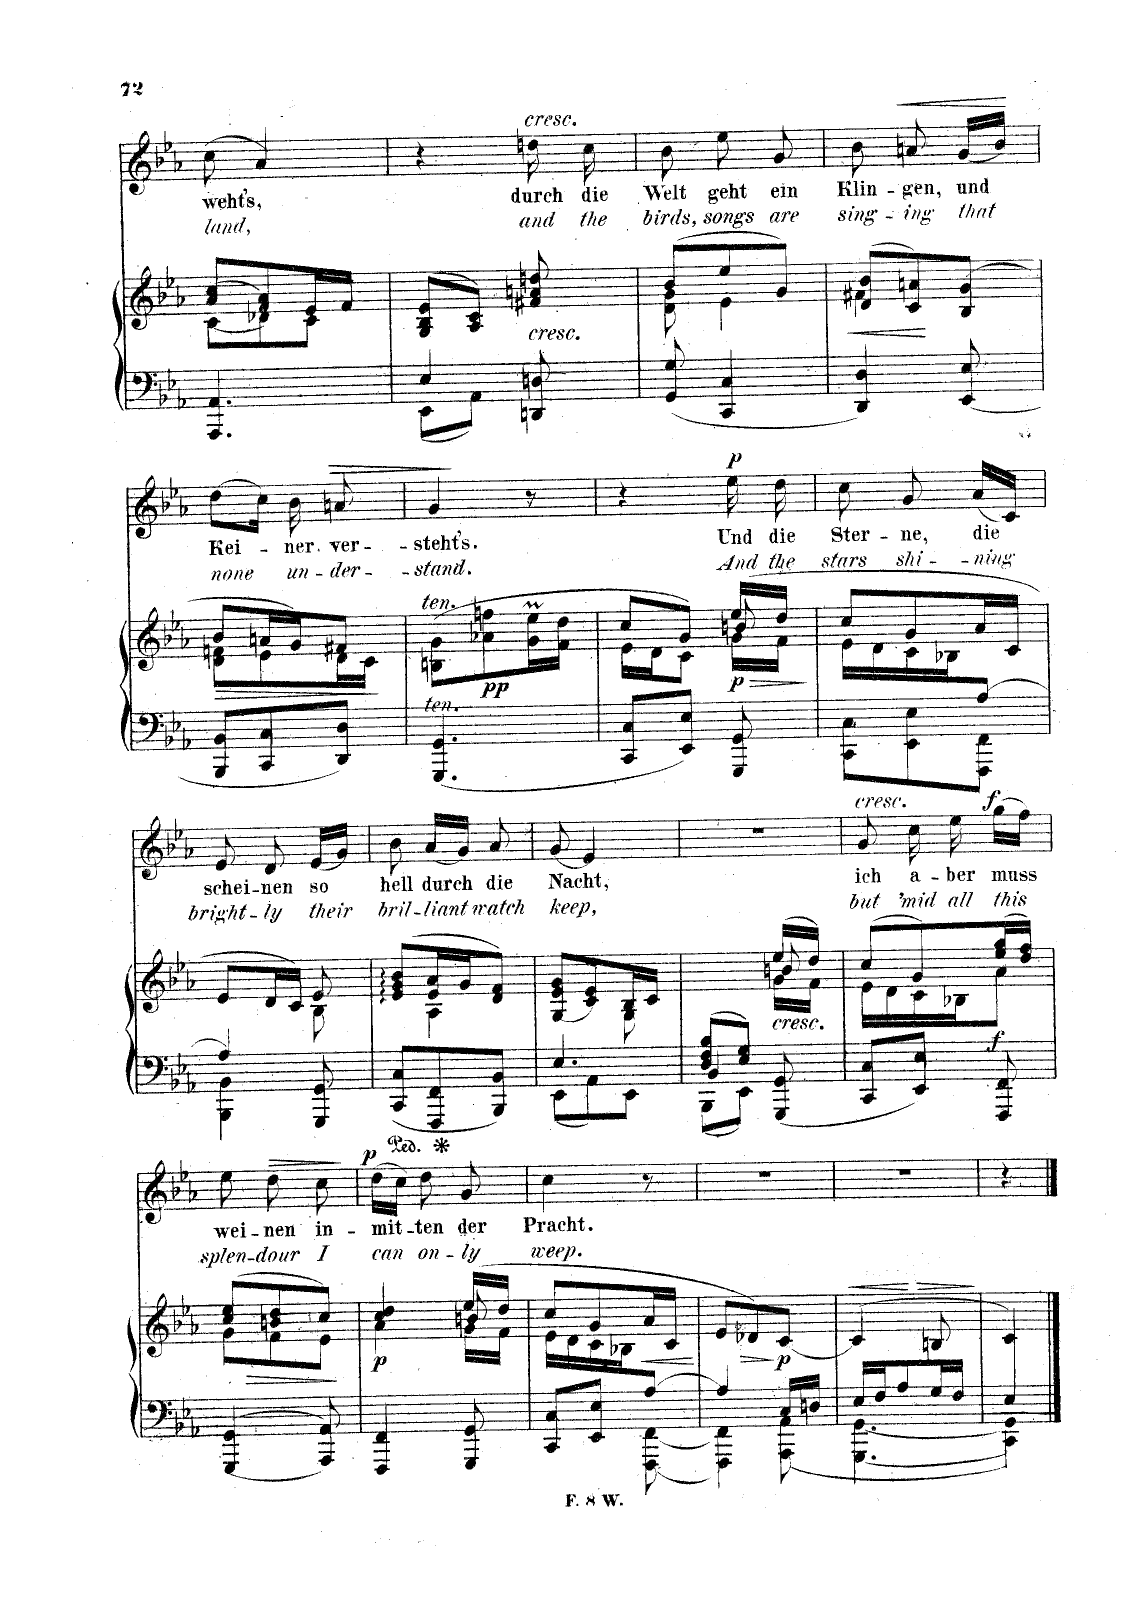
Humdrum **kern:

**kern	**kern	**dynam	**kern	**text	**text	**dynam
*part2	*part2	*part2	*part1	*part1	*part1	*part1
*staff3	*staff2	*staff2/3	*staff1	*staff1	*staff1	*staff1
*I"Pianoforte	*	*	*I"Singstimme Voice	*	*	*
*I'Pno	*	*	*	*	*	*
*clefF4	*clefG2	*	*clefG2	*	*	*
*k[b-e-a-]	*k[b-e-a-]	*	*k[b-e-a-]	*	*	*
*M3/8	*M3/8	*	*M3/8	*	*	*
=14	=14	=14	=14	=14	=14	=14
*	*^	*	*	*	*	*
4.AAA-/ 4.AA-/	(8a-/ 8cc/L	(8c\L	.	(8cc\	-weht’s,	land,	.
.	8f/ 8a-/)	8d-X\)	.	4a-/)	.	.	.
.	16e-/L	8c\J	.	.	.	.	.
.	16f/JJ	.	.	.	.	.	.
*	*v	*v	*	*	*	*	*
=15	=15	=15	=15	=15	=15	=15
*^	*	*	*	*	*	*
4E-/	8EE-\L	(>8G/ 8B-/ 8e-/L	.	4r	.	.	.
.	8AA-\J	8A-/ 8c/J)	.	.	.	.	.
!	!	!	!	!LO:TX:a:i:t=cresc.	!	!	!
!	!	!LO:TX:b:i:t=cresc.	!	!	!	!	!
8DDn/ 8Dn/	8ryy	8f#X/ 8an/ 8ddn/	.	16ddn\	durch	and	.
.	.	.	.	16cc\	die	the	.
*v	*v	*	*	*	*	*	*
=16	=16	=16	=16	=16	=16	=16
*	*^	*	*	*	*	*
8GG/ 8G/	(8b-/L	8d\ 8g\	.	8b-\	Welt	birds,	.
4CC/ 4C/	8ee-/	4e-\	.	8ee-\	geht	songs	.
.	8g/J)	.	.	8g/	ein	are	.
=17	=17	=17	=17	=17	=17	=17	=17
!	!	!	!LO:HP:b	!	!	!	!
4DD/ 4D/	(8d/ 8b-/L	4f#X\	<	8b-\	Klin-	sing-	.
!	!	!	!	!	!	!	!LO:HP:b
.	8c/ 8an/)	.	.	8an/	-gen,	-ing	<
8EE-/ 8E-/	(>8B-/ 8g/J	8ryy	[	(16g/LL	und	that	.
.	.	.	.	16b-/JJ)	.	.	.
*	*v	*v	*	*	*	*	*
.	.	.	.	.	.	[
=18	=18	=18	=18	=18	=18	=18
!	!	!LO:HP:b	!	!	!	!
*	*^	*	*	*	*	*
8BBB-/ 8BB-/L	8b-/L	8d\ 8fn\L	>	(8dd\L	Kei-	none	.
8CC/ 8C/	16an/L	8e-\	.	16cc\Jk)	.	.	.
.	16g/J)	.	.	16b-\	-ner	un-	.
!	!	!	!	!	!	!	!LO:HP:b
8DD/ 8D/J	8f#X/J	16d\L	.	8an/	ver-	-der-	>
.	.	16c\JJ	.	.	.	.	.
*	*v	*v	*	*	*	*	*
.	.	]	.	.	.	.
=19	=19	=19	=19	=19	=19	=19
!	!LO:TX:a:i:t=ten.	!	!	!	!	!
!LO:TX:a:i:t=ten.	!	!	!	!	!	!
4.GGG/ 4.GG/	(8Bn\ 8g\L	.	4g/	-steht’s.	-stand.	.
!	!	!LO:DY:b	!	!	!	!
.	8a-X\ 8ffn\	pp	.	.	.	.
.	16g\M 16ee-\ML	.	8r	.	.	]
.	16f\ 16dd\JJ	.	.	.	.	.
=20	=20	=20	=20	=20	=20	=20
*	*^	*	*	*	*	*
*	*	*^	*	*	*	*	*
8CC/ 8C/L	8cc/L	16e-\LL	4ryy	.	4r	.	.	.
.	.	16d\J	.	.	.	.	.	.
8EE-/ 8E-/J	8g/J)	8c\J	.	.	.	.	.	.
!	!	!	!	!LO:HP:b	!	!	!	!
!	!	!	!	!LO:DY:n=1:b	!	!	!	!LO:DY:a
8GGG/ 8GG/	(16ee-/LL	16g\LL	8bn/	> p	16ee-\	Und	And	p
.	16dd/JJ	16f\JJ	.	.	16dd\	die	the	.
*	*v	*v	*v	*	*	*	*	*
.	.	]	.	.	.	.
=21	=21	=21	=21	=21	=21	=21
*^	*^	*	*	*	*	*
4ryy	8CC\ 8C\L	8cc/L	16e-\LL	.	8cc\	Ster-	stars	.
.	.	.	16d\	.	.	.	.	.
.	8EE-\ 8E-\	8g/	16c\	.	8g/	-ne,	shi-	.
.	.	.	16B-X\J	.	.	.	.	.
[8A-/J	8FFF\ 8FF\J	16a-/L	8ryy	.	(16a-/LL	die	-ning	.
.	.	16c/JJ	.	.	16c/JJ)	.	.	.
=22	=22	=22	=22	=22	=22	=22	=22	=22
4A-\]	4BBB-\ 4BB-\	8e-/L	4ryy	.	8e-/	schei-	bright-	.
.	.	16d/L	.	.	8d/	-nen	-ly	.
.	.	16c/JJ)	.	.	.	.	.	.
8ryy	8GGG/ 8GG/	8e-/	8B-\	.	(16e-/LL	so	their	.
.	.	.	.	.	16g/JJ)	.	.	.
*v	*v	*	*	*	*	*	*	*
=23	=23	=23	=23	=23	=23	=23	=23
8CC/ 8C/L	(8e-/ 8g/ 8b-/L	8ryy	.	8b-\	hell	bril-	.
8FFF/ 8FF/	16e-/ 16a-/L	4A-\	.	(16a-/LL	durch	-liant	.
.	16g/J	.	.	16g/JJ)	.	.	.
8BBB-/ 8BB-/J	8d/ 8f/J)	.	.	8a-/	die	watch	.
=24	=24	=24	=24	=24	=24	=24	=24
*^	*	*	*	*	*	*	*
4.E-/	8EE-\L	(8G/ 8e-/ 8g/L	4ryy	.	(8g/	Nacht,	keep,	.
.	8AA-\	8c/ 8e-/)	.	.	4e-/)	.	.	.
.	8EE-\J	16B-/L	8G\	.	.	.	.	.
.	.	16c/JJ	.	.	.	.	.	.
=25	=25	=25	=25	=25	=25	=25	=25	=25
*	*^	*	*^	*	*	*	*	*
8D/ 8F/ 8B-/L	4BB-/	8BBB-\L	4ryy	4ryy	4ryy	.	4.r	.	.	.
8E-/ 8G/J	.	8EE-\J	.	.	.	.	.	.	.	.
!	!	!	!LO:TX:b:i:t=cresc.	!	!	!	!	!	!	!
8ryy	8GGG/ 8GG/	8ryy	(16ee-/LL	16g\LL	8bn/	.	.	.	.	.
.	.	.	16dd/JJ)	16f\JJ	.	.	.	.	.	.
*v	*v	*v	*	*	*	*	*	*	*	*
*	*	*v	*v	*	*	*	*	*
=26	=26	=26	=26	=26	=26	=26	=26
!	!	!	!	!LO:TX:a:i:t=cresc.	!	!	!
8CC/ 8C/L	(8cc/L	16e-\LL	.	8g/	ich	but	.
.	.	16d\	.	.	.	.	.
8EE-/ 8E-/J	8g/)	16c\	.	16cc\	a-	’mid	.
.	.	16B-X\J	.	16ee-\	-ber	all	.
!	!	!	!LO:DY:b	!	!	!	!LO:DY:a
8FFF/ 8FF/	(16ee-/ 16gg/L	8a-\J	f	(16gg\LL	muss	this	f
.	16dd/ 16ff/JJ)	.	.	16ff\JJ)	.	.	.
=27	=27	=27	=27	=27	=27	=27	=27
!	!	!	!LO:HP:b	!	!	!	!
4GGG/ 4GG/	(8cc/ 8ee-/L	8g\L	>	8ee-\	wei-	splen-	.
!	!	!	!	!	!	!	!LO:HP:b
.	8bn/ 8dd/	8f\	.	8dd\	-nen	-dour	>
8AAA-/ 8AA-/	8cc/J)	8e-\J	.	8cc\	in-	I	.
*	*v	*v	*	*	*	*	*
.	.	]	.	.	.	]
=28	=28	=28	=28	=28	=28	=28
*	*^	*	*	*	*	*
*	*	*^	*	*	*	*	*
!	!	!	!	!LO:DY:b	!	!	!	!LO:DY:a
4FFF/ 4FF/	4cc/ 4dd/	4a-\	4ryy	p	(16dd\LL	-mit-	can	p
.	.	.	.	.	16cc\JJ)	.	.	.
.	.	.	.	.	8dd\	-ten	on-	.
8GGG/ 8GG/	(16ee-/LL	16g\LL	8bn/	.	8g/	der	-ly	.
.	16dd/JJ	16f\JJ	.	.	.	.	.	.
*	*	*v	*v	*	*	*	*	*
=29	=29	=29	=29	=29	=29	=29	=29
*^	*	*	*	*	*	*	*
4ryy	8CC/ 8C/L	8cc/L	16e-\LL	.	4cc\	Pracht.	weep.	.
.	.	.	16d\	.	.	.	.	.
.	8EE-/ 8E-/J	8g/	16c\	.	.	.	.	.
.	.	.	16B-X\J	.	.	.	.	.
!	!	!	!	!LO:HP:b	!	!	!	!
[8A-/J	[8FFF\ [8FF\	16a-/L	8ryy	<	8r	.	.	.
.	.	16c/JJ	.	.	.	.	.	.
*v	*v	*	*	*	*	*	*	*
*	*v	*v	*	*	*	*	*
.	.	[	.	.	.	.
=30	=30	=30	=30	=30	=30	=30
*^	*	*	*	*	*	*
*	*^	*	*	*	*	*	*
4A-\]	4ryy	4FFF\] 4FF\]	8e-/L	.	4.r	.	.	.
!	!	!	!	!LO:HP:b	!	!	!	!
.	.	.	8d-X/)	>	.	.	.	.
!	!	!	!	!LO:DY:n=1:b	!	!	!	!
8ryy	16C/LL	8AAA-\ 8AA-\	[8c/J	] p	.	.	.	.
.	16Dn/JJ	.	.	.	.	.	.	.
*	*v	*v	*	*	*	*	*	*
=31	=31	=31	=31	=31	=31	=31	=31
!	!	!	!LO:HP:b	!	!	!	!
16E-/LL	4.GGG\ [4.GG\	(>4c/]	<	4.r	.	.	.
16F/J	.	.	.	.	.	.	.
8A-/	.	.	.	.	.	.	.
!	!	!	!LO:HP:n=1:b	!	!	!	!
16G/L	.	8Bn/	[ >	.	.	.	.
16F/JJ	.	.	.	.	.	.	.
*v	*v	*	*	*	*	*	*
.	.	]	.	.	.	.
=32	=32	=32	=32	=32	=32	=32
*^	*	*	*	*	*	*
4E-/	4CC\ 4GG\]	4c/)	.	4r	.	.	.
*v	*v	*	*	*	*	*	*
==	==	==	==	==	==	==
*-	*-	*-	*-	*-	*-	*-
